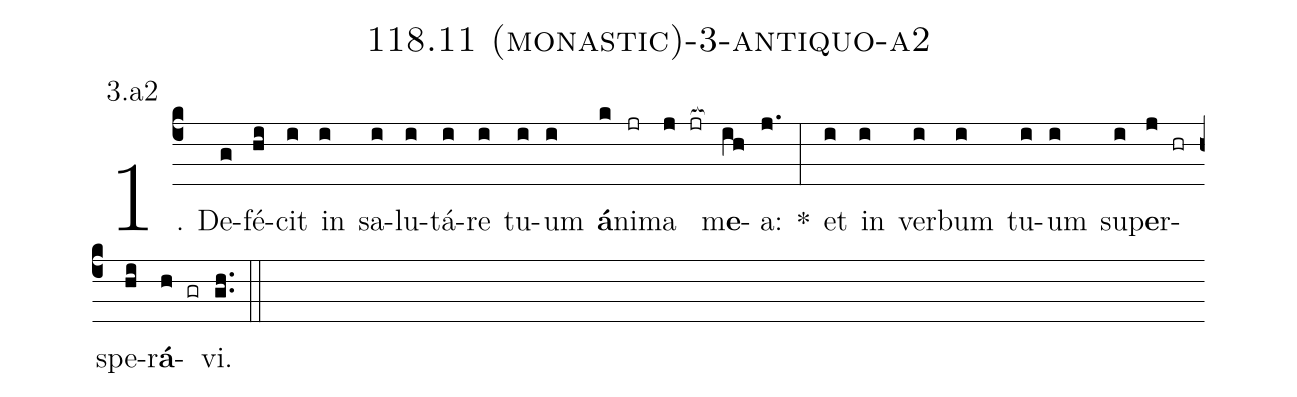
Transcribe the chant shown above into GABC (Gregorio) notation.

name: 118.11 (monastic)-3-antiquo-a2;
annotation: 3.a2;
%%
(c4)1. De(g)fé(hi)cit(i) in(i) sa(i)lu(i)tá(i)re(i) tu(i)um(i) <b>á</b>(k)ni(jr)ma(j jr[ocb:1{]) m<b>e</b>(ih[ocb:0}])a:(j.) *(:) et(i) in(i) ver(i)bum(i) tu(i)um(i) su(i)p<b>e</b>r(j hr)spe(hi)r<b>á</b>(h gr)vi.(gh..) (::)
